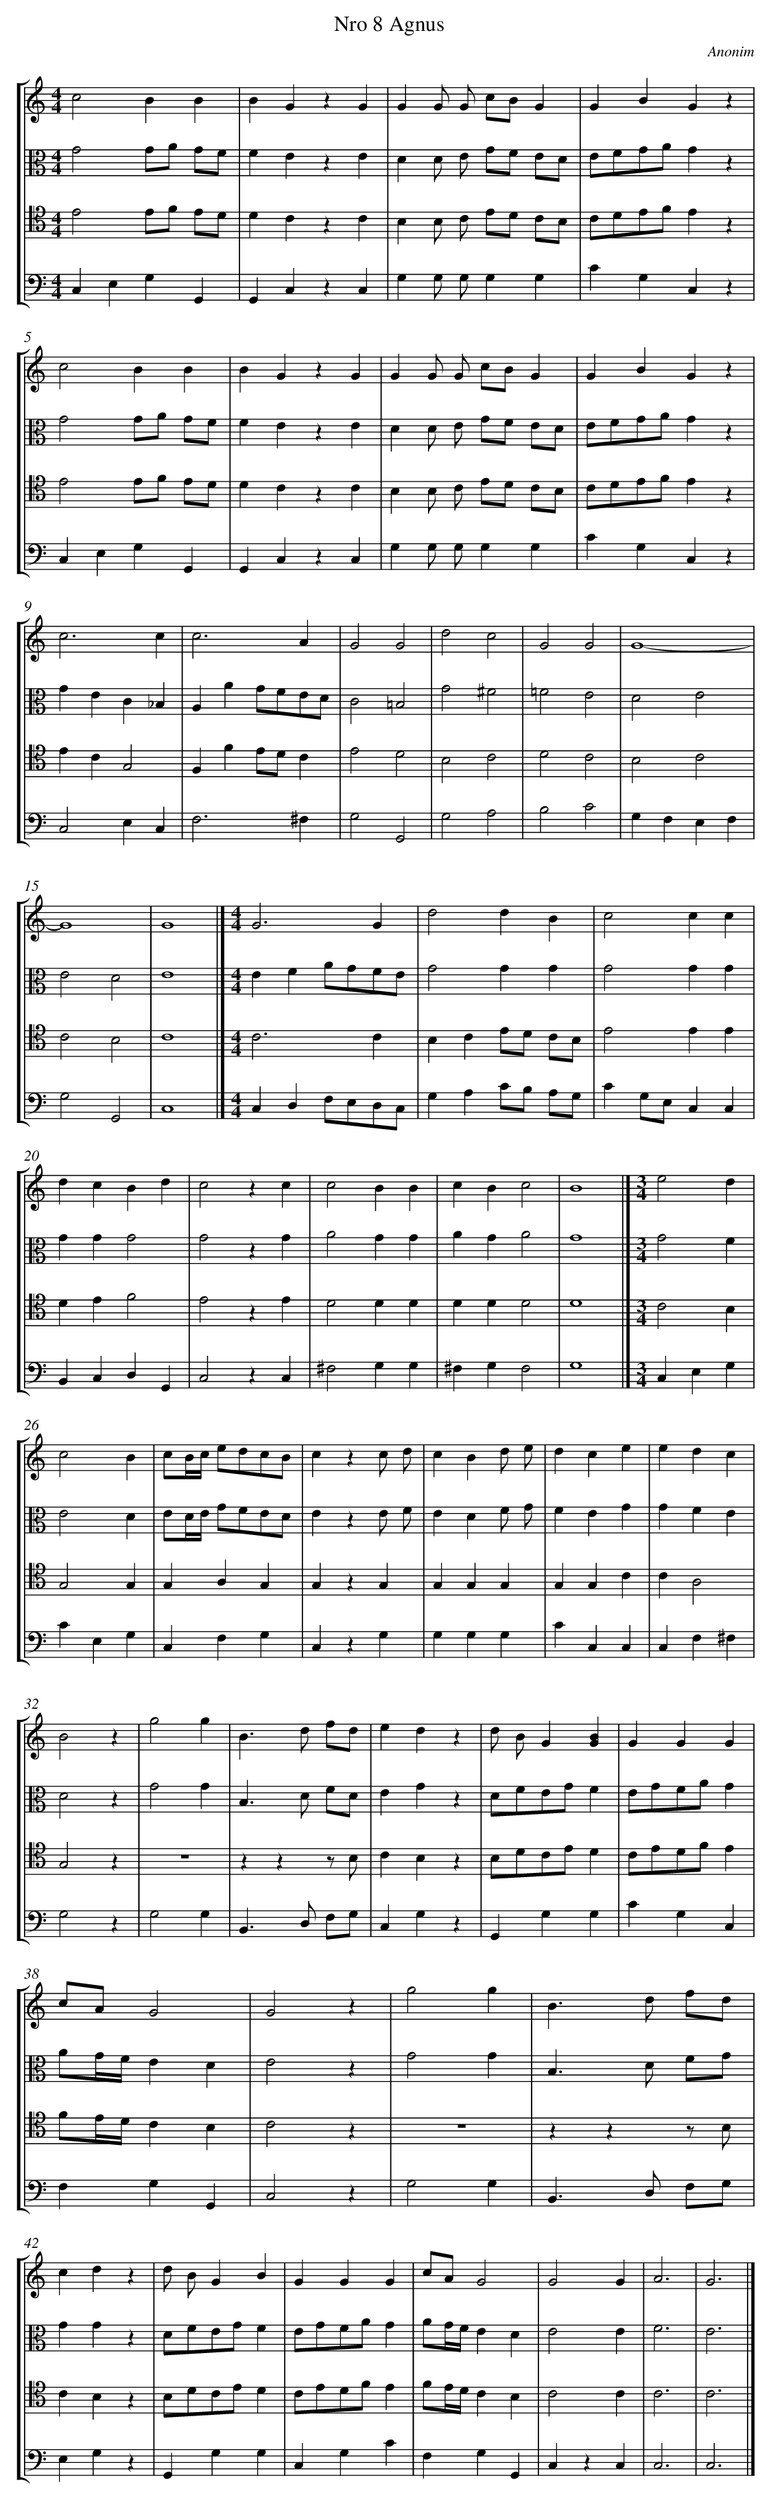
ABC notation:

X:1
T: Nro 8 Agnus
C: Anonim
L: 1/4
M: 4/4
%%staves [1 2 3 4]
V: 1
V: 2 clef=alto
V: 3 clef=tenor
V: 4 clef=bass
K: C
[V:1] c2BB |
[V:2] G2G/A/ G/F/ |
[V:3] E2E/F/ E/D/ |
[V:4] C,E,G,G,, |
[V:1] BGzG |
[V:2] FEzE |
[V:3] DCzC |
[V:4] G,,C,zC, |
[V:1] GG/ G/ c/B/G |
[V:2] DD/ E/ G/F/ E/D/ |
[V:3] B,B,/ C/ E/D/ C/B,/ |
[V:4] G,G,/ G,/G,G, |
[V:1] GBGz |
[V:2] E/F/G/A/Gz |
[V:3] C/D/E/F/Ez |
[V:4] CG,C,z |
[V:1] c2BB |
[V:2] G2G/A/ G/F/ |
[V:3] E2E/F/ E/D/ |
[V:4] C,E,G,G,, |
[V:1] BGzG |
[V:2] FEzE |
[V:3] DCzC |
[V:4] G,,C,zC, |
[V:1] GG/ G/ c/B/G |
[V:2] DD/ E/ G/F/ E/D/ |
[V:3] B,B,/ C/ E/D/ C/B,/ |
[V:4] G,G,/ G,/G,G, |
[V:1] GBGz |
[V:2] E/F/G/A/Gz |
[V:3] C/D/E/F/Ez |
[V:4] CG,C,z |
[V:1] c3c |
[V:2] GEC_B, |
[V:3] ECG,2 |
[V:4] C,2E,C, |
[V:1] c3A |
[V:2] A,AG/F/E/D/ |
[V:3] F,FE/D/C |
[V:4] F,3^F, |
[V:1] G2G2 |
[V:2] C2=B,2 |
[V:3] E2D2 |
[V:4] G,2G,,2 |
[V:1] d2c2 |
[V:2] G2^F2 |
[V:3] B,2C2 |
[V:4] G,2A,2 |
[V:1] G2G2 |
[V:2] =F2E2 |
[V:3] D2C2 |
[V:4] B,2C2 |
[V:1] G4- |
[V:2] D2E2 |
[V:3] B,2C2 |
[V:4] G,F,E,F, |
[V:1] G4 |
[V:2] E2D2 |
[V:3] C2B,2 |
[V:4] G,2G,,2 |
[V:1] G4 |]
[V:2] E4 |]
[V:3] C4 |]
[V:4] C,4 |]
[V:1] [M:4/4]G3G [I:setbarnb 18]|
[V:2] [M:4/4]EFA/G/F/E/ |
[V:3] [M:4/4]C3C |
[V:4] [M:4/4]C,D,F,/E,/D,/C,/ |
[V:1] d2dB |
[V:2] G2GG |
[V:3] B,CE/D/ C/B,/ |
[V:4] G,A,C/B,/ A,/G,/ |
[V:1] c2cc |
[V:2] G2GG |
[V:3] E2EE |
[V:4] CG,/E,/C,C, |
[V:1] dcBd |
[V:2] GGG2 |
[V:3] DEF2 |
[V:4] B,,C,D,G,, |
[V:1] c2zc |
[V:2] G2zG |
[V:3] E2zE |
[V:4] C,2zC, |
[V:1] c2BB |
[V:2] A2GG |
[V:3] D2DD |
[V:4] ^F,2G,G, |
[V:1] cBc2 |
[V:2] AGA2 |
[V:3] DDD2 |
[V:4] ^F,G,F,2 |
[V:1] B4 |]
[V:2] G4 |]
[V:3] D4 |]
[V:4] G,4 |]
[V:1] [M:3/4]e2d [I:setbarnb 26]|
[V:2] [M:3/4]G2F |
[V:3] [M:3/4]C2B, |
[V:4] [M:3/4]C,E,G, |
[V:1] c2B |
[V:2] E2D |
[V:3] G,2G, |
[V:4] CE,G, |
[V:1] c/B//c// e/d/c/B/ |
[V:2] E/D//E// G/F/E/D/ |
[V:3] G,A,G, |
[V:4] C,F,G, |
[V:1] czc/ d/ |
[V:2] EzE/ F/ |
[V:3] G,zG, |
[V:4] C,zG, |
[V:1] cBd/ e/ |
[V:2] EDF/ G/ |
[V:3] G,G,G, |
[V:4] G,G,G, |
[V:1] dce |
[V:2] FEG |
[V:3] G,G,C |
[V:4] CC,C, |
[V:1] edc |
[V:2] GFE |
[V:3] CA,2 |
[V:4] C,F,^F, |
[V:1] B2z |
[V:2] D2z |
[V:3] G,2z |
[V:4] G,2z |
[V:1] g2g |
[V:2] G2G |
[V:3] z3 |
[V:4] G,2G, |
[V:1] B>d f/d/ |
[V:2] B,>D F/D/ |
[V:3] zzz/ B,/ |
[V:4] B,,>D, F,/G,/ |
[V:1] edz |
[V:2] EGz |
[V:3] CB,z |
[V:4] C,G,z |
[V:1] d/ B/G[BG] |
[V:2] D/F/E/G/F |
[V:3] B,/D/C/E/D |
[V:4] G,,G,G, |
[V:1] GGG |
[V:2] E/G/F/A/G |
[V:3] C/E/D/F/E |
[V:4] CG,C, |
[V:1] c/A/G2 |
[V:2] A/G//F//ED |
[V:3] F/E//D//CB, |
[V:4] F,G,G,, |
[V:1] G2z |
[V:2] E2z |
[V:3] C2z |
[V:4] C,2z |
[V:1] g2g |
[V:2] G2G |
[V:3] z3 |
[V:4] G,2G, |
[V:1] B>d f/d/ |
[V:2] B,>D F/G/ |
[V:3] zzz/ B,/ |
[V:4] B,,>D, F,/G,/ |
[V:1] cdz |
[V:2] GGz |
[V:3] CB,z |
[V:4] E,G,z |
[V:1] d/ B/GB |
[V:2] D/F/E/G/F |
[V:3] B,/D/C/E/D |
[V:4] G,,G,G, |
[V:1] GGG |
[V:2] E/G/F/A/G |
[V:3] C/E/D/F/E |
[V:4] C,G,C |
[V:1] c/A/G2 |
[V:2] A/G//F//ED |
[V:3] F/E//D//CB, |
[V:4] F,G,G,, |
[V:1] G2G |
[V:2] E2E |
[V:3] C2C |
[V:4] C,zC, |
[V:1] A3 |
[V:2] F3 |
[V:3] C3 |
[V:4] C,3 |
[V:1] G3 |]
[V:2] E3 |]
[V:3] C3 |]
[V:4] C,3 |]
